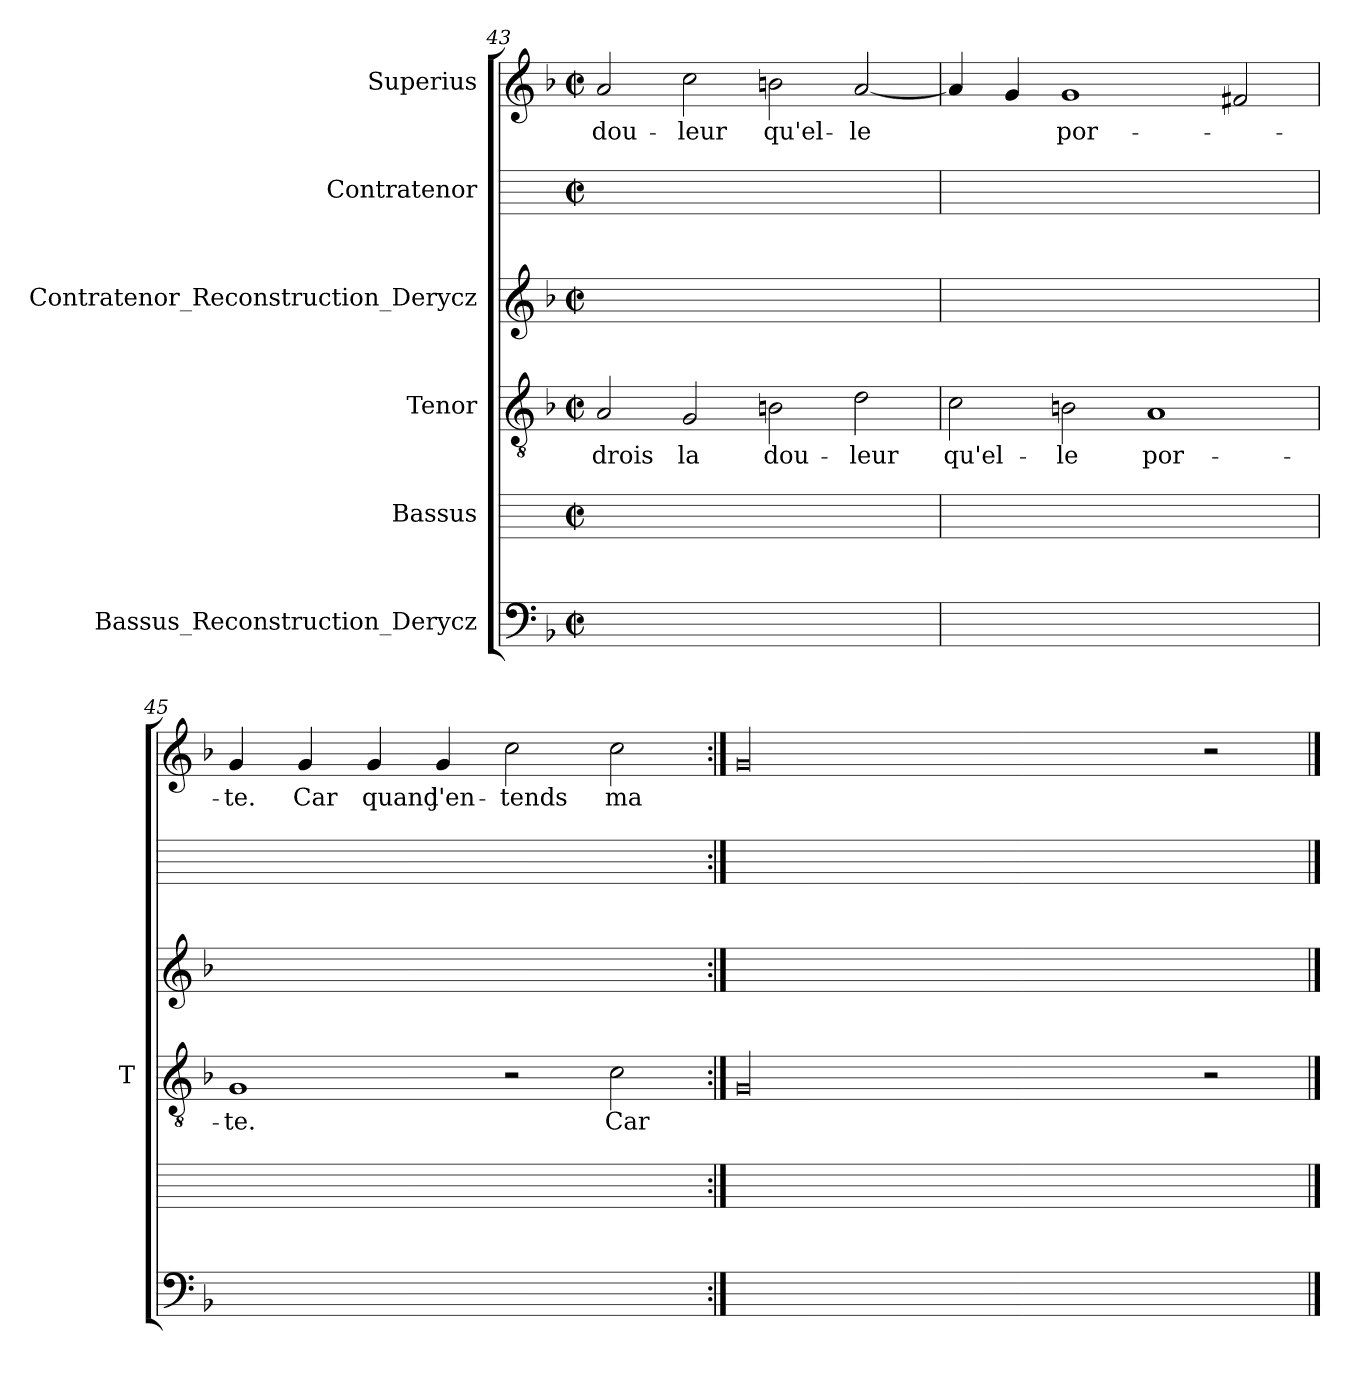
**kern	**kern	**kern	**text	**kern	**kern	**kern	**text
*part6	*part5	*part4	*part4	*part3	*part2	*part1	*part1
*staff6	*staff5	*staff4	*staff4	*staff3	*staff2	*staff1	*staff1
*I"Bassus_Reconstruction_Derycz	*I"Bassus	*I"Tenor	*	*I"Contratenor_Reconstruction_Derycz	*I"Contratenor	*I"Superius	*
*	*	*I'T	*	*	*	*	*
*clefF4	*	*clefGv2	*	*clefG2	*	*clefG2	*
*k[b-]	*	*k[b-]	*	*k[b-]	*	*k[b-]	*
*F:	*	*F:	*	*F:	*	*F:	*
*M2/2	*M2/2	*M2/2	*	*M2/2	*M2/2	*M2/2	*
*met(c|)	*met(c|)	*met(c|)	*	*met(c|)	*met(c|)	*met(c|)	*
=43	=43	=43	=43	=43	=43	=43	=43
0ryy	0ryy	2A	-drois	0ryy	0ryy	2a	dou-
.	.	2G	-la	.	.	2cc	-leur
.	.	2B	dou-	.	.	2b	qu'el-
.	.	2d	-leur	.	.	[2a	-le
=44	=44	=44	=44	=44	=44	=44	=44
0ryy	0ryy	2c	qu'el-	0ryy	0ryy	4a]	.
.	.	.	.	.	.	4g	.
.	.	2B	-le	.	.	1g	por-
.	.	1A	por-	.	.	.	.
.	.	.	.	.	.	2f#X	.
=45	=45	=45	=45	=45	=45	=45	=45
0ryy	0ryy	1G	-te.	0ryy	0ryy	4g	-te.
.	.	.	.	.	.	4g	-Car
.	.	.	.	.	.	4g	-quand
.	.	.	.	.	.	4g	j'en-
.	.	2r	.	.	.	2cc	-tends
.	.	2c	-Car	.	.	2cc	-ma
!!LO:LB:g=z
=46:|!	=46:|!	=46:|!	=46:|!	=46:|!	=46:|!	=46:|!	=46:|!
1ryy	1ryy	00G	.	1ryy	1ryy	00g	.
2%7ryy	2%7ryy	.	.	2%7ryy	2%7ryy	.	.
.	.	2r	.	.	.	2r	.
==	==	==	==	==	==	==	==
*-	*-	*-	*-	*-	*-	*-	*-
